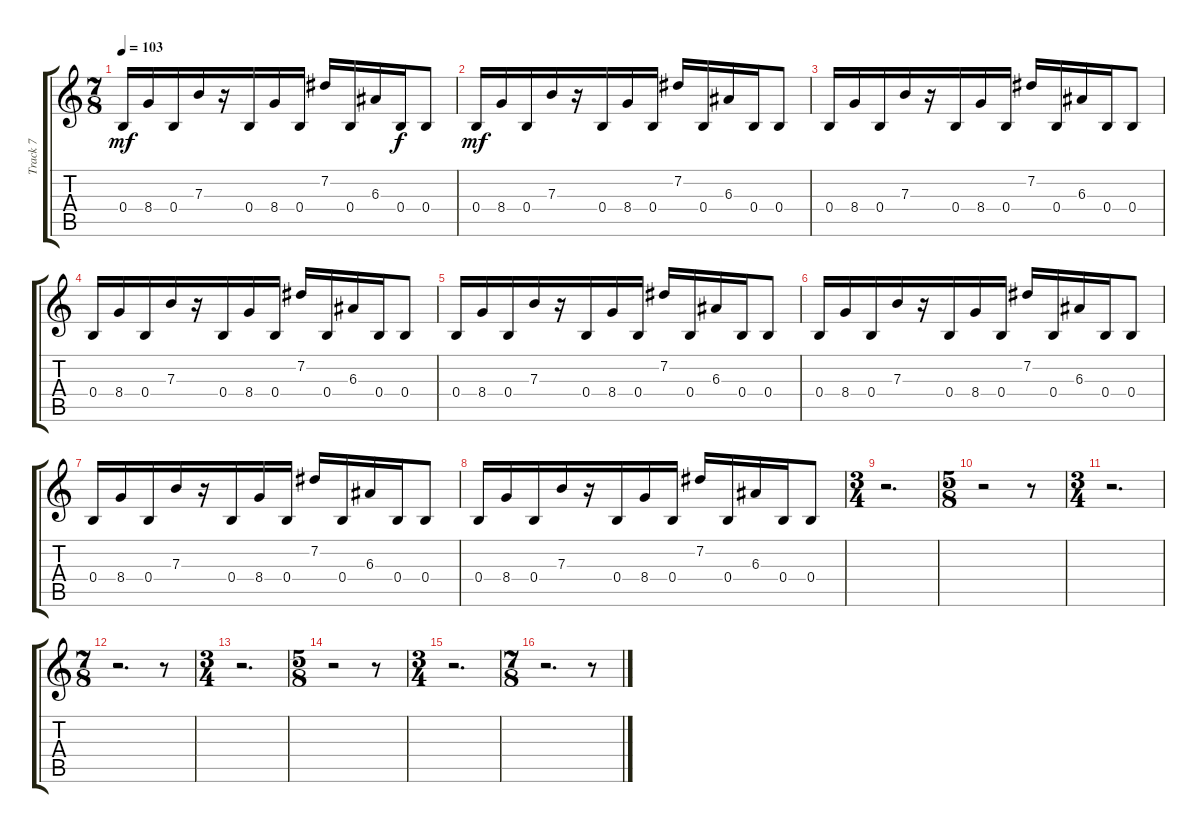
\track ("Track 7" "Track 7") {instrument electricbassfinger}
\staff {score tabs}
\tuning (Db4 Ab3 E3 B2 Gb2 B1) {hide}
\ts (7 8)
\tempo 103
\clef g2
\ks c
0.4.16{dy mf} 8.4.16 0.4.16 7.3.16 r.16 0.4.16 8.4.16 0.4.16 7.2.16 0.4.16 6.3.16 0.4.16{dy f} 0.4.8 |
0.4.16{dy mf} 8.4.16 0.4.16 7.3.16 r.16 0.4.16 8.4.16 0.4.16 7.2.16 0.4.16 6.3.16 0.4.16 0.4.8 |
0.4.16 8.4.16 0.4.16 7.3.16 r.16 0.4.16 8.4.16 0.4.16 7.2.16 0.4.16 6.3.16 0.4.16 0.4.8 |
0.4.16 8.4.16 0.4.16 7.3.16 r.16 0.4.16 8.4.16 0.4.16 7.2.16 0.4.16 6.3.16 0.4.16 0.4.8 |
0.4.16 8.4.16 0.4.16 7.3.16 r.16 0.4.16 8.4.16 0.4.16 7.2.16 0.4.16 6.3.16 0.4.16 0.4.8 |
0.4.16 8.4.16 0.4.16 7.3.16 r.16 0.4.16 8.4.16 0.4.16 7.2.16 0.4.16 6.3.16 0.4.16 0.4.8 |
0.4.16 8.4.16 0.4.16 7.3.16 r.16 0.4.16 8.4.16 0.4.16 7.2.16 0.4.16 6.3.16 0.4.16 0.4.8 |
0.4.16 8.4.16 0.4.16 7.3.16 r.16 0.4.16 8.4.16 0.4.16 7.2.16 0.4.16 6.3.16 0.4.16 0.4.8 |
\ts (3 4)
r.2{d} |
\ts (5 8)
r.2 r.8 |
\ts (3 4)
r.2{d} |
\ts (7 8)
r.2{d} r.8 |
\ts (3 4)
r.2{d} |
\ts (5 8)
r.2 r.8 |
\ts (3 4)
r.2{d} |
\ts (7 8)
r.2{d} r.8
